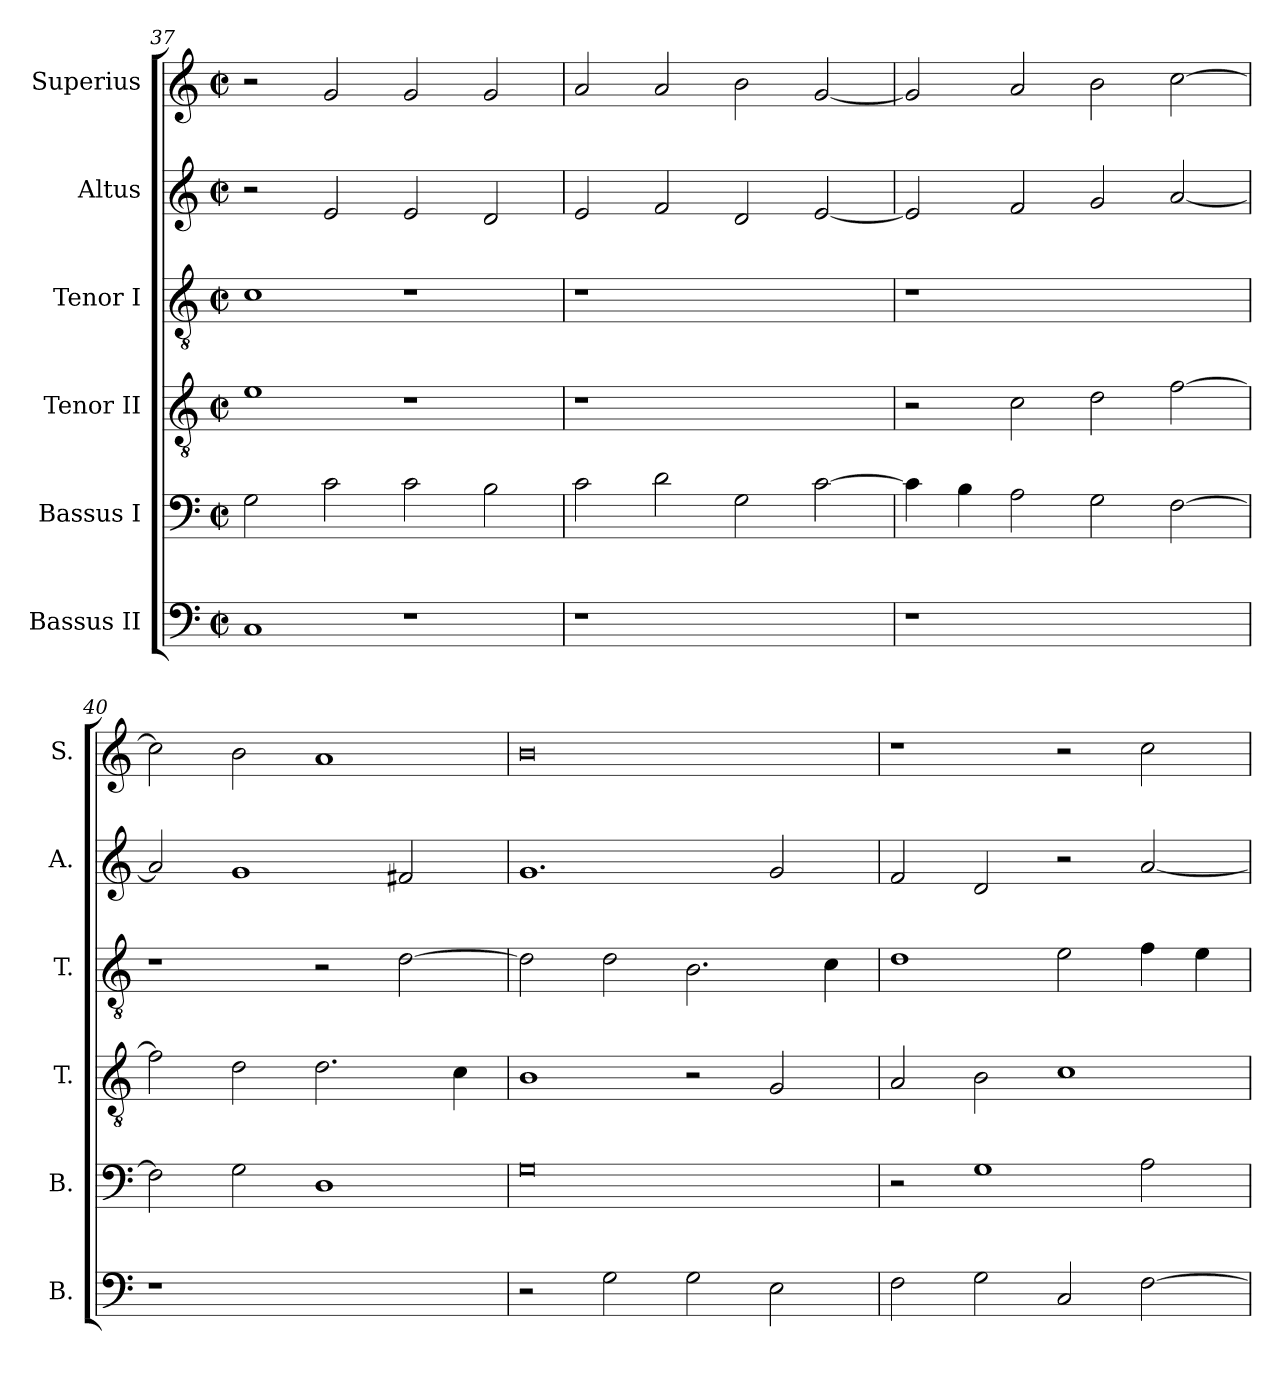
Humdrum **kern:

**kern	**kern	**kern	**kern	**kern	**kern
*part6	*part5	*part4	*part3	*part2	*part1
*staff6	*staff5	*staff4	*staff3	*staff2	*staff1
*I"Bassus II	*I"Bassus I	*I"Tenor II	*I"Tenor I	*I"Altus	*I"Superius
*I'B.	*I'B.	*I'T.	*I'T.	*I'A.	*I'S.
*clefF4	*clefF4	*clefGv2	*clefGv2	*clefG2	*clefG2
*	*	*ITrd7c12	*ITrd7c12	*	*
*k[]	*k[]	*k[]	*k[]	*k[]	*k[]
*C:	*C:	*C:	*C:	*C:	*C:
*M2/2	*M2/2	*M2/2	*M2/2	*M2/2	*M2/2
*met(c|)	*met(c|)	*met(c|)	*met(c|)	*met(c|)	*met(c|)
=37	=37	=37	=37	=37	=37
1Ci	2Gi\	1Ei	1Ci	2r	2r
.	2ci\	.	.	2ei/	2gi/
1r	2ci\	1r	1r	2ei/	2gi/
.	2Bi\	.	.	2di/	2gi/
!!LO:PB:g=z
=38	=38	=38	=38	=38	=38
!LO:N:vis=1	!	!LO:N:vis=1	!LO:N:vis=1	!	!
1r	2ci\	1r	1r	2ei/	2ai/
.	2di\	.	.	2fi/	2ai/
1ryy	2Gi\	1ryy	1ryy	2di/	2bi\
.	[>2ci\	.	.	[<2ei/	[<2gi/
=39	=39	=39	=39	=39	=39
!LO:N:vis=1	!	!	!LO:N:vis=1	!	!
1r	4ci\]	2r	1r	2ei/]	2gi/]
.	4Bi\	.	.	.	.
.	2Ai\	2Ci\	.	2fi/	2ai/
1ryy	2Gi\	2Di\	1ryy	2gi/	2bi\
.	[>2Fi\	[>2Fi\	.	[<2ai/	[>2cci\
=40	=40	=40	=40	=40	=40
!LO:N:vis=1	!	!	!	!	!
1r	2Fi\]	2Fi\]	1r	2ai/]	2cci\]
.	2Gi\	2Di\	.	1gi	2bi\
1ryy	1Di	2.Di\	2r	.	1ai
.	.	.	[>2Di\	2f#Xi/	.
.	.	4Ci\	.	.	.
=41	=41	=41	=41	=41	=41
2r	0Gi	1BBi	2Di\]	1.gi	0bi
2Gi\	.	.	2Di\	.	.
2Gi\	.	2r	2.BBi\	.	.
2Ei\	.	2GGi/	.	2gi/	.
.	.	.	4Ci\	.	.
!!LO:LB:g=z
=42	=42	=42	=42	=42	=42
2Fi\	2r	2AAi/	1Di	2fi/	1r
2Gi\	1Gi	2BBi\	.	2di/	.
2Ci/	.	1Ci	2Ei\	2r	2r
[>2Fi\	2Ai\	.	4Fi\	[<2ai/	2cci\
.	.	.	4Ei\	.	.
=	=	=	=	=	=
*-	*-	*-	*-	*-	*-
